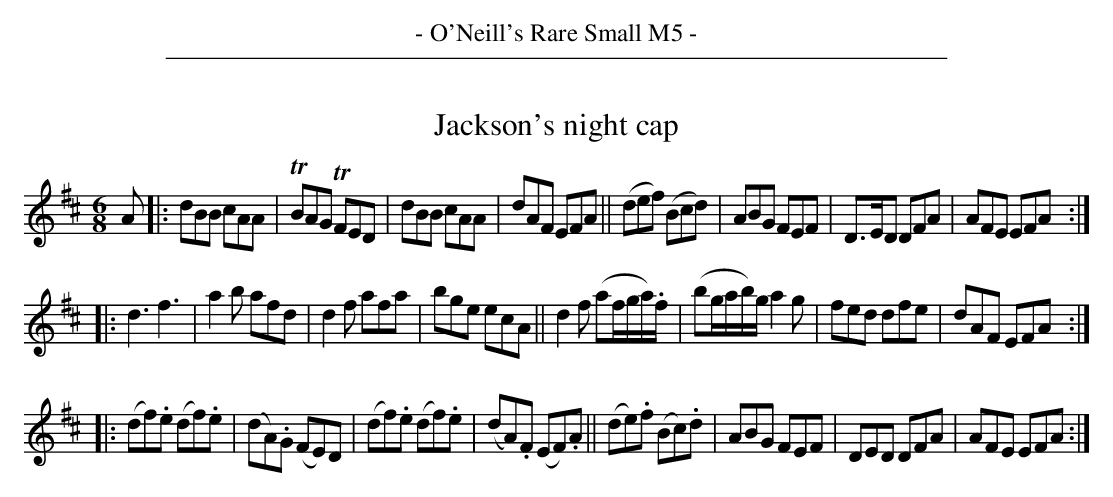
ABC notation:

X:1
T: Jackson's night cap
M: 6/8
L: 1/8
K: D
A |:\
dBB cAA | TBAG TFED | dBB cAA | dAF EFA || (def) (Bcd) | ABG FEF | D>ED DFA | AFE EFA ::
d3 f3 | a2b afd | d2f afa | bge ecA || d2f (af/g/a/).f/ | (bg/a/b/)g/ a2g | fed dfe | dAF EFA ::
(df).e (df).e | (dA).G (FE)D | (df).e (df).e | (dA).F (EF).A || (de).f (Bc).d | ABG FEF | DED DFA | AFE EFA :|
